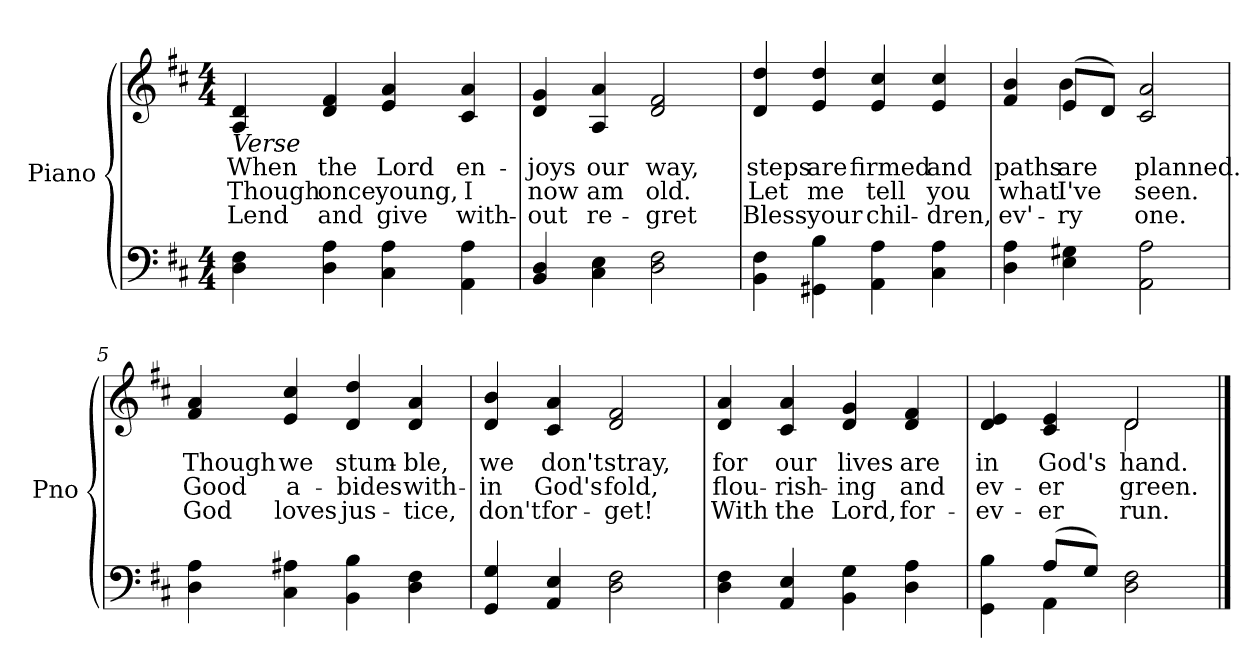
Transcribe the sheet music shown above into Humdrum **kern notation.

**kern	**kern	**text	**text	**text
*part2	*part1	*part1	*part1	*part1
*staff2	*staff1	*staff1	*staff1	*staff1
*I"Piano	*I"Piano	*	*	*
*I'Pno	*I'Pno	*	*	*
*clefF4	*clefG2	*	*	*
*k[f#c#]	*k[f#c#]	*	*	*
*M4/4	*M4/4	*	*	*
=1	=1	=1	=1	=1
!	!LO:TX:b:i:t=Verse	!	!	!
!	!	!LO:LY:b	!LO:LY:b	!LO:LY:b
4D\ 4F#\	4A/ 4d/	When	Though	Lend
!	!	!LO:LY:b	!LO:LY:b	!LO:LY:b
4D\ 4A\	4d/ 4f#/	the	once	and
!	!	!LO:LY:b	!LO:LY:b	!LO:LY:b
4C#\ 4A\	4e/ 4a/	Lord	young,	give
!	!	!LO:LY:b	!LO:LY:b	!LO:LY:b
4AA\ 4A\	4c#/ 4a/	en-	I	with-
=2	=2	=2	=2	=2
!	!	!LO:LY:b	!LO:LY:b	!LO:LY:b
4BB/ 4D/	4d/ 4g/	-joys	now	-out
!	!	!LO:LY:b	!LO:LY:b	!LO:LY:b
4C#\ 4E\	4A/ 4a/	our	am	re-
!	!	!LO:LY:b	!LO:LY:b	!LO:LY:b
2D\ 2F#\	2d/ 2f#/	way,	old.	-gret
=3	=3	=3	=3	=3
!	!	!LO:LY:b	!LO:LY:b	!LO:LY:b
4BB\ 4F#\	4d/ 4dd/	steps	Let	Bless
!	!	!LO:LY:b	!LO:LY:b	!LO:LY:b
4GG#X\ 4B\	4e/ 4dd/	are	me	your
!	!	!LO:LY:b	!LO:LY:b	!LO:LY:b
4AA\ 4A\	4e/ 4cc#/	firmed	tell	chil-
!	!	!LO:LY:b	!LO:LY:b	!LO:LY:b
4C#\ 4A\	4e/ 4cc#/	and	you	-dren,
=4	=4	=4	=4	=4
!	!	!LO:LY:b	!LO:LY:b	!LO:LY:b
*	*^	*	*	*
4D\ 4A\	4f#/ 4b/	4ryy	paths	what	ev'-
!	!	!	!LO:LY:b	!LO:LY:b	!LO:LY:b
4E\ 4G#X\	(8e/L	4b\	are	I've	-ry
.	8d/J)	.	.	.	.
!	!	!	!LO:LY:b	!LO:LY:b	!LO:LY:b
2AA\ 2A\	2c#/ 2a/	2ryy	planned.	seen.	one.
!!LO:LB:g=z
=5	=5	=5	=5	=5	=5
!	!	!	!LO:LY:b	!LO:LY:b	!LO:LY:b
*	*v	*v	*	*	*
4D\ 4A\	4f#/ 4a/	Though	Good	God
!	!	!LO:LY:b	!LO:LY:b	!LO:LY:b
4C#\ 4A#X\	4e/ 4cc#/	we	a-	loves
!	!	!LO:LY:b	!LO:LY:b	!LO:LY:b
4BB\ 4B\	4d/ 4dd/	stum-	-bides	jus-
!	!	!LO:LY:b	!LO:LY:b	!LO:LY:b
4D\ 4F#\	4d/ 4a/	-ble,	with-	-tice,
=6	=6	=6	=6	=6
!	!	!LO:LY:b	!LO:LY:b	!LO:LY:b
4GG/ 4G/	4d/ 4b/	we	-in	don't
!	!	!LO:LY:b	!LO:LY:b	!LO:LY:b
4AA/ 4E/	4c#/ 4a/	don't	God's	for-
!	!	!LO:LY:b	!LO:LY:b	!LO:LY:b
2D\ 2F#\	2d/ 2f#/	stray,	fold,	-get!
=7	=7	=7	=7	=7
!	!	!LO:LY:b	!LO:LY:b	!LO:LY:b
4D\ 4F#\	4d/ 4a/	for	flou-	With
!	!	!LO:LY:b	!LO:LY:b	!LO:LY:b
4AA/ 4E/	4c#/ 4a/	our	-rish-	the
!	!	!LO:LY:b	!LO:LY:b	!LO:LY:b
4BB\ 4G\	4d/ 4g/	lives	-ing	Lord,
!	!	!LO:LY:b	!LO:LY:b	!LO:LY:b
4D\ 4A\	4d/ 4f#/	are	and	for-
=8	=8	=8	=8	=8
*^	*	*	*	*
!	!	!	!LO:LY:b	!LO:LY:b	!LO:LY:b
*	*	*^	*	*	*
4GG\ 4B\	4ryy	4d/ 4e/	2ryy	in	ev-	-ev-
!	!	!	!	!LO:LY:b	!LO:LY:b	!LO:LY:b
(8A/L	4AA\	4c#/ 4e/	.	God's	-er	-er
8G/J)	.	.	.	.	.	.
!	!	!	!	!LO:LY:b	!LO:LY:b	!LO:LY:b
2D\ 2F#\	2ryy	2d/	2d\	hand.	green.	run.
*v	*v	*	*	*	*	*
*	*v	*v	*	*	*
==	==	==	==	==
*-	*-	*-	*-	*-
